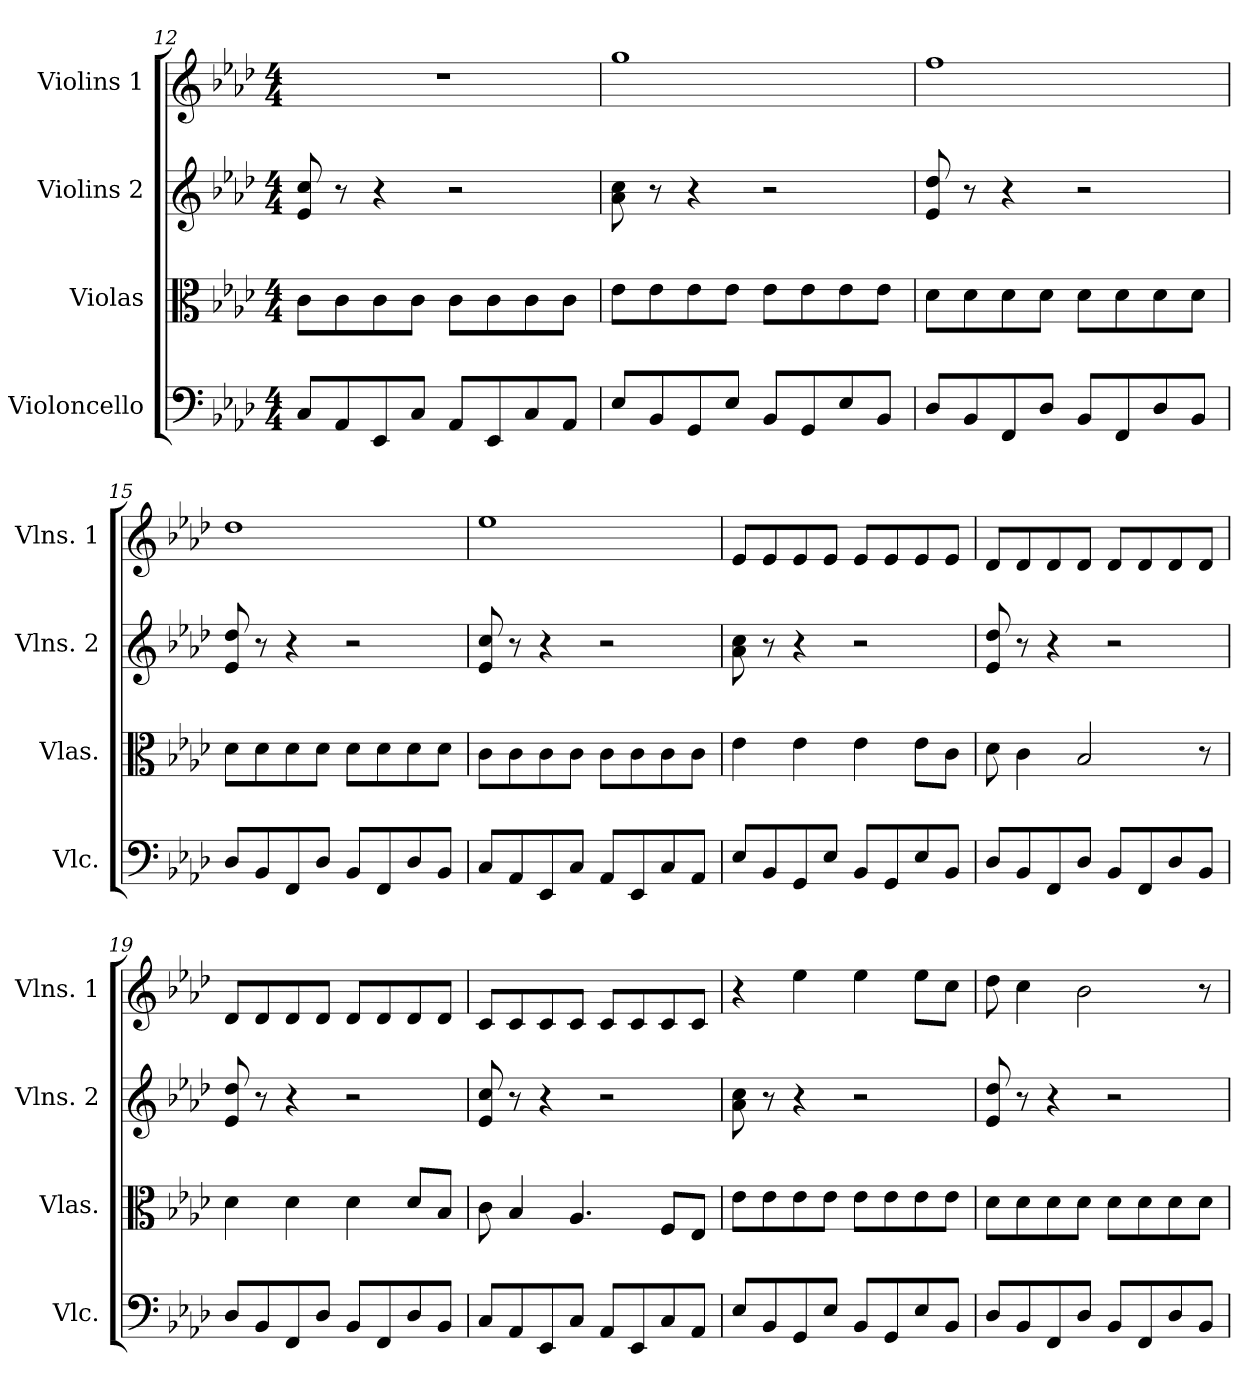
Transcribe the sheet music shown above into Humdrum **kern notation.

**kern	**kern	**kern	**kern
*part4	*part3	*part2	*part1
*staff4	*staff3	*staff2	*staff1
*I"Violoncello	*I"Violas	*I"Violins 2	*I"Violins 1
*I'Vlc.	*I'Vlas.	*I'Vlns. 2	*I'Vlns. 1
*clefF4	*clefC3	*clefG2	*clefG2
*k[b-e-a-d-]	*k[b-e-a-d-]	*k[b-e-a-d-]	*k[b-e-a-d-]
*A-:	*A-:	*A-:	*A-:
*M4/4	*M4/4	*M4/4	*M4/4
=12	=12	=12	=12
8C/L	8c\L	8e-/ 8cc/	1r
8AA-/	8c\	8r	.
8EE-/	8c\	4r	.
8C/J	8c\J	.	.
8AA-/L	8c\L	2r	.
8EE-/	8c\	.	.
8C/	8c\	.	.
8AA-/J	8c\J	.	.
!!LO:LB:g=z
=13	=13	=13	=13
8E-/L	8e-\L	8a-\ 8cc\	1gg
8BB-/	8e-\	8r	.
8GG/	8e-\	4r	.
8E-/J	8e-\J	.	.
8BB-/L	8e-\L	2r	.
8GG/	8e-\	.	.
8E-/	8e-\	.	.
8BB-/J	8e-\J	.	.
=14	=14	=14	=14
8D-/L	8d-\L	8e-/ 8dd-/	1ff
8BB-/	8d-\	8r	.
8FF/	8d-\	4r	.
8D-/J	8d-\J	.	.
8BB-/L	8d-\L	2r	.
8FF/	8d-\	.	.
8D-/	8d-\	.	.
8BB-/J	8d-\J	.	.
=15	=15	=15	=15
8D-/L	8d-\L	8e-/ 8dd-/	1dd-
8BB-/	8d-\	8r	.
8FF/	8d-\	4r	.
8D-/J	8d-\J	.	.
8BB-/L	8d-\L	2r	.
8FF/	8d-\	.	.
8D-/	8d-\	.	.
8BB-/J	8d-\J	.	.
=16	=16	=16	=16
8C/L	8c\L	8e-/ 8cc/	1ee-
8AA-/	8c\	8r	.
8EE-/	8c\	4r	.
8C/J	8c\J	.	.
8AA-/L	8c\L	2r	.
8EE-/	8c\	.	.
8C/	8c\	.	.
8AA-/J	8c\J	.	.
!!LO:LB:g=z
=17	=17	=17	=17
8E-/L	4e-\	8a-\ 8cc\	8e-/L
8BB-/	.	8r	8e-/
8GG/	4e-\	4r	8e-/
8E-/J	.	.	8e-/J
8BB-/L	4e-\	2r	8e-/L
8GG/	.	.	8e-/
8E-/	8e-\L	.	8e-/
8BB-/J	8c\J	.	8e-/J
=18	=18	=18	=18
8D-/L	8d-\	8e-/ 8dd-/	8d-/L
8BB-/	4c\	8r	8d-/
8FF/	.	4r	8d-/
8D-/J	2B-/	.	8d-/J
8BB-/L	.	2r	8d-/L
8FF/	.	.	8d-/
8D-/	.	.	8d-/
8BB-/J	8r	.	8d-/J
=19	=19	=19	=19
8D-/L	4d-\	8e-/ 8dd-/	8d-/L
8BB-/	.	8r	8d-/
8FF/	4d-\	4r	8d-/
8D-/J	.	.	8d-/J
8BB-/L	4d-\	2r	8d-/L
8FF/	.	.	8d-/
8D-/	8d-/L	.	8d-/
8BB-/J	8B-/J	.	8d-/J
=20	=20	=20	=20
8C/L	8c\	8e-/ 8cc/	8c/L
8AA-/	4B-/	8r	8c/
8EE-/	.	4r	8c/
8C/J	4.A-/	.	8c/J
8AA-/L	.	2r	8c/L
8EE-/	.	.	8c/
8C/	8F/L	.	8c/
8AA-/J	8E-/J	.	8c/J
!!LO:PB:g=z
=21	=21	=21	=21
8E-/L	8e-\L	8a-\ 8cc\	4r
8BB-/	8e-\	8r	.
8GG/	8e-\	4r	4ee-\
8E-/J	8e-\J	.	.
8BB-/L	8e-\L	2r	4ee-\
8GG/	8e-\	.	.
8E-/	8e-\	.	8ee-\L
8BB-/J	8e-\J	.	8cc\J
=22	=22	=22	=22
8D-/L	8d-\L	8e-/ 8dd-/	8dd-\
8BB-/	8d-\	8r	4cc\
8FF/	8d-\	4r	.
8D-/J	8d-\J	.	2b-\
8BB-/L	8d-\L	2r	.
8FF/	8d-\	.	.
8D-/	8d-\	.	.
8BB-/J	8d-\J	.	8r
=	=	=	=
*-	*-	*-	*-
